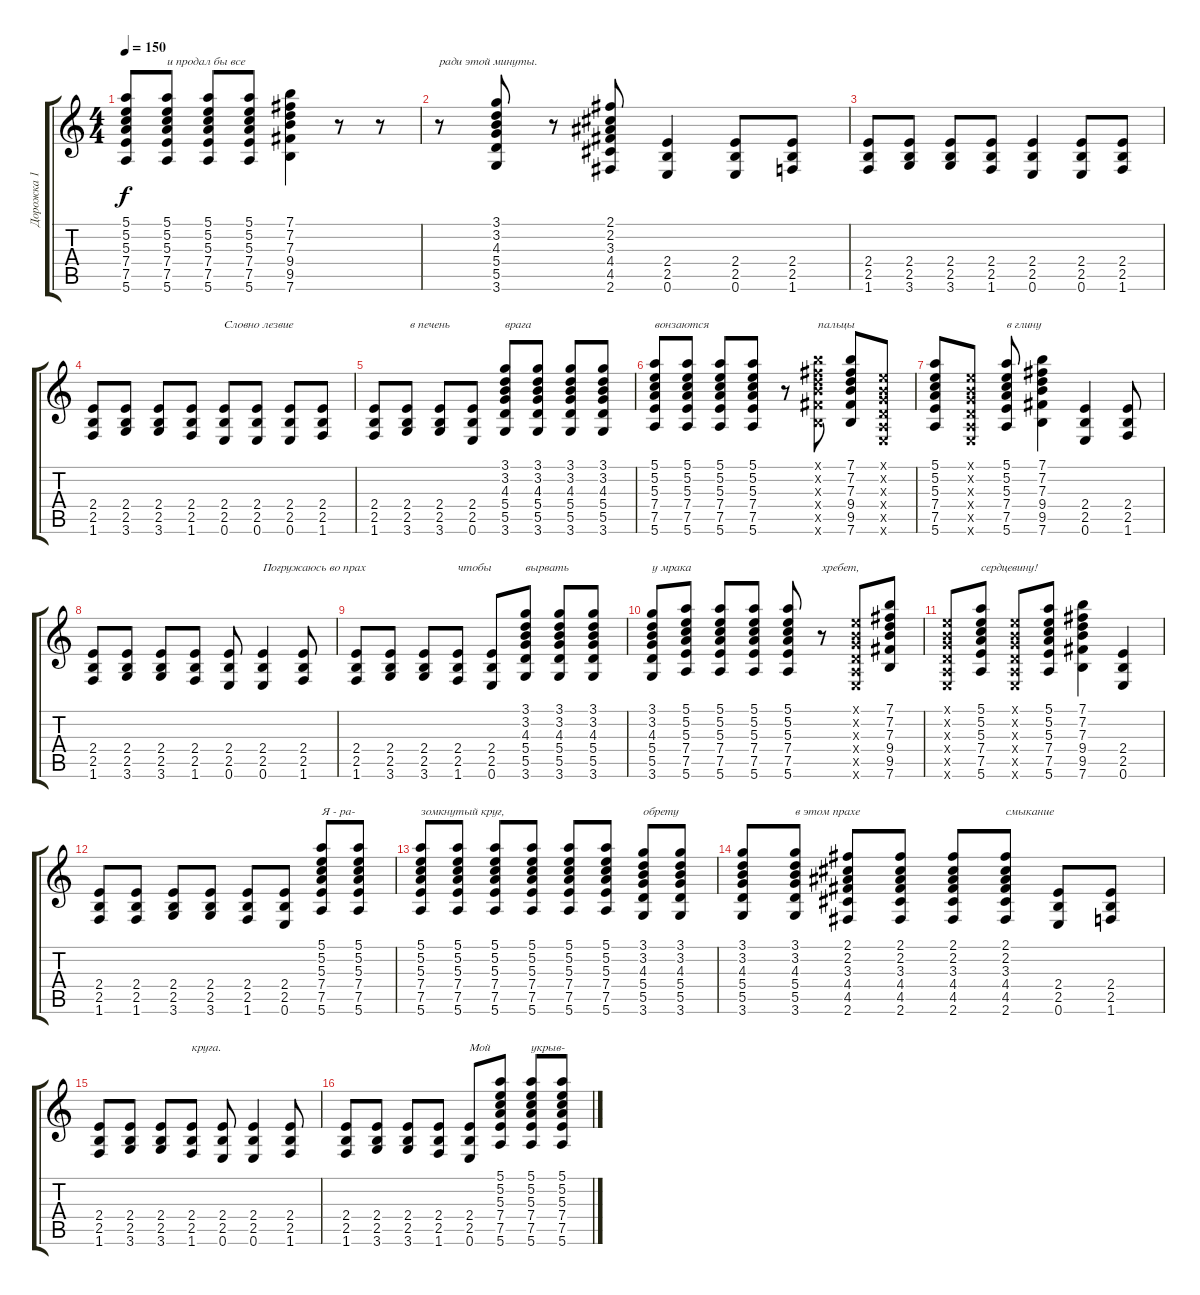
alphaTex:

\track ("Дорожка 1" "Дорожка 1") {instrument acousticguitarnylon}
\staff {score tabs}
\tuning (E4 B3 G3 D3 A2 E2) {hide}
\ts (4 4)
\tempo 150
\clef g2
\ks c
(5.1 5.2 5.3 7.4 7.5 5.6).8{dy f} (5.1 5.2 5.3 7.4 7.5 5.6).8{txt "и продал бы все"} (5.1 5.2 5.3 7.4 7.5 5.6).8 (5.1 5.2 5.3 7.4 7.5 5.6).8 (7.1 7.2 7.3 9.4 9.5 7.6).4 r.8 r.8 |
r.8{txt "ради этой минуты."} (3.1 3.2 4.3 5.4 5.5 3.6).8 r.8 (2.1 2.2 3.3 4.4 4.5 2.6).8 (2.4 2.5 0.6).4 (2.4 2.5 0.6).8 (2.4 2.5 1.6).8 |
(2.4 2.5 1.6).8 (2.4 2.5 3.6).8 (2.4 2.5 3.6).8 (2.4 2.5 1.6).8 (2.4 2.5 0.6).4 (2.4 2.5 0.6).8 (2.4 2.5 1.6).8 |
(2.4 2.5 1.6).8 (2.4 2.5 3.6).8 (2.4 2.5 3.6).8 (2.4 2.5 1.6).8 (2.4 2.5 0.6).8{txt "Словно лезвие"} (2.4 2.5 0.6).8 (2.4 2.5 0.6).8 (2.4 2.5 1.6).8 |
(2.4 2.5 1.6).8 (2.4 2.5 3.6).8{txt " в печень"} (2.4 2.5 3.6).8 (2.4 2.5 0.6).8 (3.1 3.2 4.3 5.4 5.5 3.6).8{txt "врага"} (3.1 3.2 4.3 5.4 5.5 3.6).8 (3.1 3.2 4.3 5.4 5.5 3.6).8 (3.1 3.2 4.3 5.4 5.5 3.6).8 |
(5.1 5.2 5.3 7.4 7.5 5.6).8{txt "вонзаются"} (5.1 5.2 5.3 7.4 7.5 5.6).8 (5.1 5.2 5.3 7.4 7.5 5.6).8 (5.1 5.2 5.3 7.4 7.5 5.6).8 r.8 (7.1{x} 7.2{x} 7.3{x} 9.4{x} 9.5{x} 7.6{x}).8{txt "пальцы"} (7.1 7.2 7.3 9.4 9.5 7.6).8 (0.1{x} 0.2{x} 0.3{x} 0.4{x} 0.5{x} 0.6{x}).8 |
(5.1 5.2 5.3 7.4 7.5 5.6).8 (0.1{x} 0.2{x} 0.3{x} 0.4{x} 0.5{x} 0.6{x}).8 (5.1 5.2 5.3 7.4 7.5 5.6).8{txt "в глину"} (7.1 7.2 7.3 9.4 9.5 7.6).4 (2.4 2.5 0.6).4 (2.4 2.5 1.6).8 |
(2.4 2.5 1.6).8 (2.4 2.5 3.6).8 (2.4 2.5 3.6).8 (2.4 2.5 1.6).8 (2.4 2.5 0.6).8 (2.4 2.5 0.6).4{txt "Погружаюсь во прах"} (2.4 2.5 1.6).8 |
(2.4 2.5 1.6).8 (2.4 2.5 3.6).8 (2.4 2.5 3.6).8 (2.4 2.5 1.6).8{txt "чтобы "} (2.4 2.5 0.6).8 (3.1 3.2 4.3 5.4 5.5 3.6).8{txt "вырвать"} (3.1 3.2 4.3 5.4 5.5 3.6).8 (3.1 3.2 4.3 5.4 5.5 3.6).8 |
(3.1 3.2 4.3 5.4 5.5 3.6).8{txt "у мрака"} (5.1 5.2 5.3 7.4 7.5 5.6).8 (5.1 5.2 5.3 7.4 7.5 5.6).8 (5.1 5.2 5.3 7.4 7.5 5.6).8 (5.1 5.2 5.3 7.4 7.5 5.6).8 r.8{txt "хребет,"} (0.1{x} 0.2{x} 0.3{x} 0.4{x} 0.5{x} 0.6{x}).8 (7.1 7.2 7.3 9.4 9.5 7.6).8 |
(0.1{x} 0.2{x} 0.3{x} 0.4{x} 0.5{x} 0.6{x}).8 (5.1 5.2 5.3 7.4 7.5 5.6).8{txt "сердцевину!"} (0.1{x} 0.2{x} 0.3{x} 0.4{x} 0.5{x} 0.6{x}).8 (5.1 5.2 5.3 7.4 7.5 5.6).8 (7.1 7.2 7.3 9.4 9.5 7.6).4 (2.4 2.5 0.6).4 |
(2.4 2.5 1.6).8 (2.4 2.5 1.6).8 (2.4 2.5 3.6).8 (2.4 2.5 3.6).8 (2.4 2.5 1.6).8 (2.4 2.5 0.6).8 (5.1 5.2 5.3 7.4 7.5 5.6).8{txt "Я - ра-"} (5.1 5.2 5.3 7.4 7.5 5.6).8 |
(5.1 5.2 5.3 7.4 7.5 5.6).8{txt "зомкнутый круг,"} (5.1 5.2 5.3 7.4 7.5 5.6).8 (5.1 5.2 5.3 7.4 7.5 5.6).8 (5.1 5.2 5.3 7.4 7.5 5.6).8 (5.1 5.2 5.3 7.4 7.5 5.6).8 (5.1 5.2 5.3 7.4 7.5 5.6).8 (3.1 3.2 4.3 5.4 5.5 3.6).8{txt "обрету"} (3.1 3.2 4.3 5.4 5.5 3.6).8 |
(3.1 3.2 4.3 5.4 5.5 3.6).8 (3.1 3.2 4.3 5.4 5.5 3.6).8{txt "в этом прахе"} (2.1 2.2 3.3 4.4 4.5 2.6).8 (2.1 2.2 3.3 4.4 4.5 2.6).8 (2.1 2.2 3.3 4.4 4.5 2.6).8 (2.1 2.2 3.3 4.4 4.5 2.6).8{txt "смыкание"} (2.4 2.5 0.6).8 (2.4 2.5 1.6).8 |
(2.4 2.5 1.6).8 (2.4 2.5 3.6).8 (2.4 2.5 3.6).8 (2.4 2.5 1.6).8{txt "круга."} (2.4 2.5 0.6).8 (2.4 2.5 0.6).4 (2.4 2.5 1.6).8 |
(2.4 2.5 1.6).8 (2.4 2.5 3.6).8 (2.4 2.5 3.6).8 (2.4 2.5 1.6).8 (2.4 2.5 0.6).8{txt "Мой"} (5.1 5.2 5.3 7.4 7.5 5.6).8 (5.1 5.2 5.3 7.4 7.5 5.6).8{txt "укрыв-"} (5.1 5.2 5.3 7.4 7.5 5.6).8
